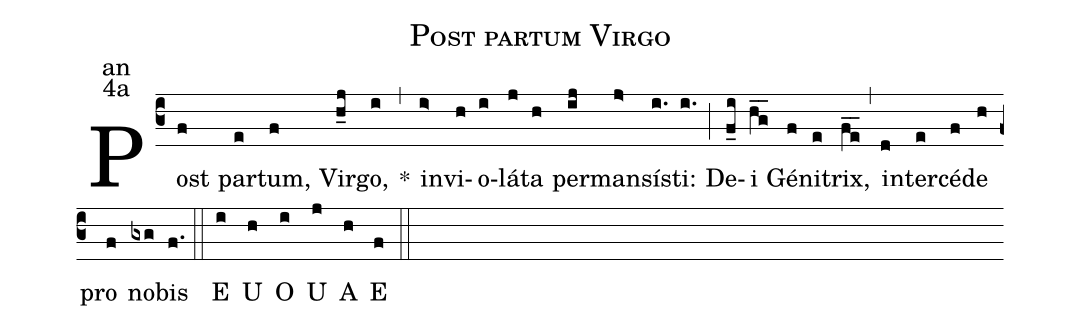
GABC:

name:Post partum Virgo;
office-part:an;
mode:4a;
%%
(c3) Post(f) par(e)tum,(f) Vir(h_j)go,(i) <sp>*</sp>(,)
in(i>)vi(h)o(i)lá(j)ta(h) per(ij)man(j>)sís(i.)ti:(i.) (;)
De(f_i)i(hg__) Gé(f)ni(e)trix,(fe__) (,)
in(d)ter(e)cé(f)de(h) pro(f) no(gxg)bis(f.) (::)
<eu>E(i) U(h) O(i) U(j) A(h) E(f) </eu>(::)
